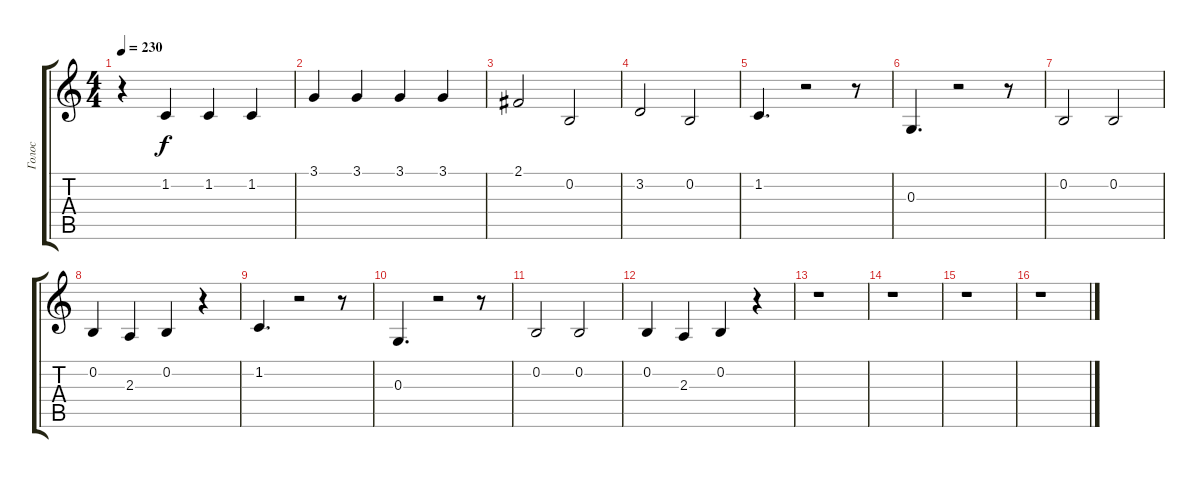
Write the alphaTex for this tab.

\track ("Голос" "Голос") {instrument violin}
\staff {score tabs}
\tuning (E4 B3 G3 D3 A2 E2) {hide}
\ts (4 4)
\tempo 230
\clef g2
\ks c
r.4{dy f} 1.2.4 1.2.4 1.2.4 |
3.1.4 3.1.4 3.1.4 3.1.4 |
2.1.2 0.2.2 |
3.2.2 0.2.2 |
1.2.4{d} r.2 r.8 |
0.3.4{d} r.2 r.8 |
0.2.2 0.2.2 |
0.2.4 2.3.4 0.2.4 r.4 |
1.2.4{d} r.2 r.8 |
0.3.4{d} r.2 r.8 |
0.2.2 0.2.2 |
0.2.4 2.3.4 0.2.4 r.4 |
r.1 |
r.1 |
r.1 |
r.1
